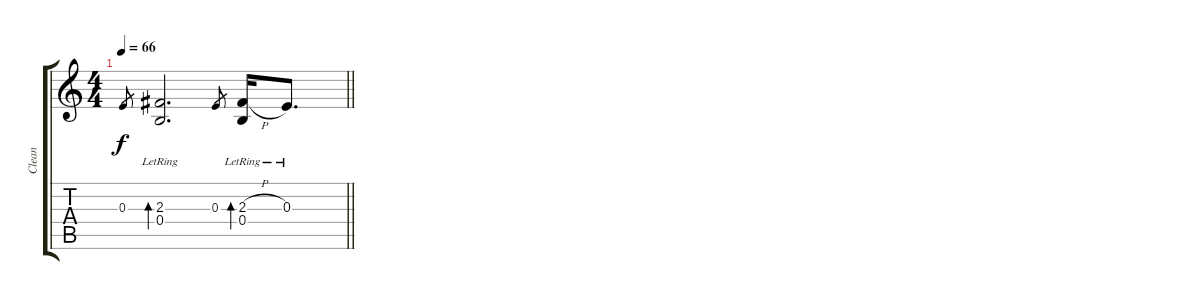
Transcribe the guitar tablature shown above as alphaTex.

\track ("Clean" "Clean") {instrument acousticguitarsteel}
\staff {score tabs}
\tuning (Db4 Ab3 E3 B2 Gb2 Db2) {hide}
\ts (4 4)
\tempo 66
\clef g2
\barLineRight lightlight
\ks c
0.3.8{gr dy f} (2.3{lr} 0.4{lr}).2{d bd 60} 0.3.8{gr} (2.3{h lr} 0.4{lr}).16{bd 60} 0.3{lr}.8{d}
